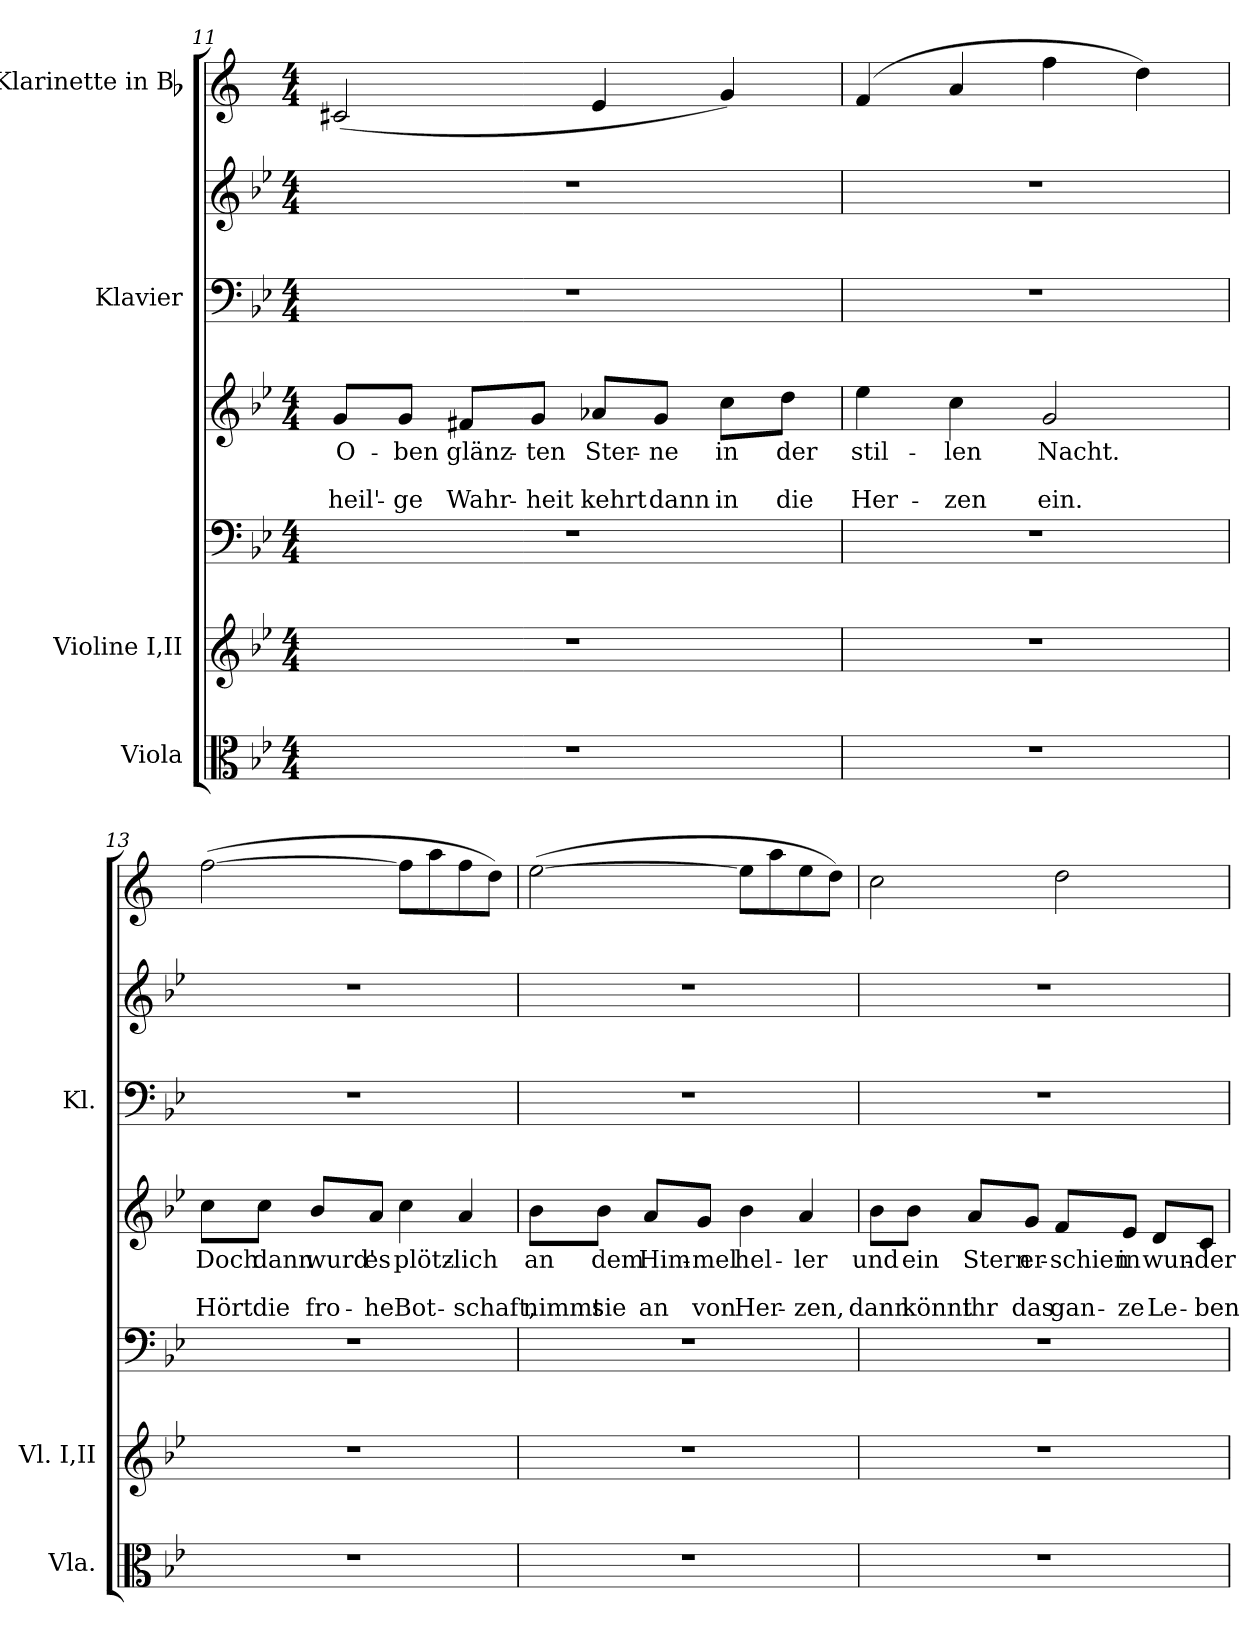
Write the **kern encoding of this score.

**kern	**kern	**kern	**kern	**text	**text	**text	**kern	**kern	**kern
*part6	*part5	*part4	*part3	*part3	*part3	*part3	*part2	*part2	*part1
*staff7	*staff6	*staff5	*staff4	*staff4	*staff4	*staff4	*staff3	*staff2	*staff1
*I"Viola	*I"Violine I,II	*	*	*	*	*	*I"Klavier	*	*I"Klarinette in Bb
*I'Vla.	*I'Vl. I,II	*	*	*	*	*	*I'Kl.	*	*
*clefC3	*clefG2	*clefF4	*clefG2	*	*	*	*clefF4	*clefG2	*clefG2
*	*	*	*	*	*	*	*	*	*ITrd1c2
*k[b-e-]	*k[b-e-]	*k[b-e-]	*k[b-e-]	*	*	*	*k[b-e-]	*k[b-e-]	*k[b-e-]
*g:	*g:	*g:	*g:	*	*	*	*g:	*g:	*g:
*M4/4	*M4/4	*M4/4	*M4/4	*	*	*	*M4/4	*M4/4	*M4/4
=11	=11	=11	=11	=11	=11	=11	=11	=11	=11
!	!	!	!	!LO:LY:b	!	!LO:LY:b	!	!	!
1r	1r	1r	8g/L	O-	.	heil'-	1r	1r	(<2Bn/
!	!	!	!	!LO:LY:b	!	!LO:LY:b	!	!	!
.	.	.	8g/J	-ben	.	-ge	.	.	.
!	!	!	!	!LO:LY:b	!	!LO:LY:b	!	!	!
.	.	.	8f#X/L	glänz-	.	Wahr-	.	.	.
!	!	!	!	!LO:LY:b	!	!LO:LY:b	!	!	!
.	.	.	8g/J	-ten	.	-heit	.	.	.
!	!	!	!	!LO:LY:b	!	!LO:LY:b	!	!	!
.	.	.	8a-X/L	Ster-	.	kehrt	.	.	4d/
!	!	!	!	!LO:LY:b	!	!LO:LY:b	!	!	!
.	.	.	8g/J	-ne	.	dann	.	.	.
!	!	!	!	!LO:LY:b	!	!LO:LY:b	!	!	!
.	.	.	8cc\L	in	.	in	.	.	4f/)
!	!	!	!	!LO:LY:b	!	!LO:LY:b	!	!	!
.	.	.	8dd\J	der	.	die	.	.	.
=12	=12	=12	=12	=12	=12	=12	=12	=12	=12
!	!	!	!	!LO:LY:b	!	!LO:LY:b	!	!	!
1r	1r	1r	4ee-\	stil-	.	Her-	1r	1r	(4e-/
!	!	!	!	!LO:LY:b	!	!LO:LY:b	!	!	!
.	.	.	4cc\	-len	.	-zen	.	.	4g/
!	!	!	!	!LO:LY:b	!	!LO:LY:b	!	!	!
.	.	.	2g/	Nacht.	.	ein.	.	.	4ee-\
.	.	.	.	.	.	.	.	.	4cc\)
!!LO:LB:g=z
=13	=13	=13	=13	=13	=13	=13	=13	=13	=13
!	!	!	!	!LO:LY:b	!	!LO:LY:b	!	!	!
1r	1r	1r	8cc\L	Doch	.	Hört	1r	1r	(>[2ee-\
!	!	!	!	!LO:LY:b	!	!LO:LY:b	!	!	!
.	.	.	8cc\J	dann	.	die	.	.	.
!	!	!	!	!LO:LY:b	!	!LO:LY:b	!	!	!
.	.	.	8b-/L	wurd'	.	fro-	.	.	.
!	!	!	!	!LO:LY:b	!	!LO:LY:b	!	!	!
.	.	.	8a/J	es	.	-he	.	.	.
!	!	!	!	!LO:LY:b	!	!LO:LY:b	!	!	!
.	.	.	4cc\	plötz-	.	Bot-	.	.	8ee-\L]
.	.	.	.	.	.	.	.	.	8gg\
!	!	!	!	!LO:LY:b	!	!LO:LY:b	!	!	!
.	.	.	4a/	-lich	.	-schaft,	.	.	8ee-\
.	.	.	.	.	.	.	.	.	8cc\J)
=14	=14	=14	=14	=14	=14	=14	=14	=14	=14
!	!	!	!	!LO:LY:b	!	!LO:LY:b	!	!	!
1r	1r	1r	8b-\L	an	.	nimmt	1r	1r	(>[2dd\
!	!	!	!	!LO:LY:b	!	!LO:LY:b	!	!	!
.	.	.	8b-\J	dem	.	sie	.	.	.
!	!	!	!	!LO:LY:b	!	!LO:LY:b	!	!	!
.	.	.	8a/L	Him-	.	an	.	.	.
!	!	!	!	!LO:LY:b	!	!LO:LY:b	!	!	!
.	.	.	8g/J	-mel	.	von	.	.	.
!	!	!	!	!LO:LY:b	!	!LO:LY:b	!	!	!
.	.	.	4b-\	hel-	.	Her-	.	.	8dd\L]
.	.	.	.	.	.	.	.	.	8gg\
!	!	!	!	!LO:LY:b	!	!LO:LY:b	!	!	!
.	.	.	4a/	-ler	.	-zen,	.	.	8dd\
.	.	.	.	.	.	.	.	.	8cc\J)
=15	=15	=15	=15	=15	=15	=15	=15	=15	=15
!	!	!	!	!LO:LY:b	!	!LO:LY:b	!	!	!
1r	1r	1r	8b-\L	und	.	dann	1r	1r	2b-\
!	!	!	!	!LO:LY:b	!	!LO:LY:b	!	!	!
.	.	.	8b-\J	ein	.	könnt	.	.	.
!	!	!	!	!LO:LY:b	!	!LO:LY:b	!	!	!
.	.	.	8a/L	Stern	.	ihr	.	.	.
!	!	!	!	!LO:LY:b	!	!LO:LY:b	!	!	!
.	.	.	8g/J	er-	.	das	.	.	.
!	!	!	!	!LO:LY:b	!	!LO:LY:b	!	!	!
.	.	.	8f/L	-schien	.	gan-	.	.	2cc\
!	!	!	!	!LO:LY:b	!	!LO:LY:b	!	!	!
.	.	.	8e-/J	in	.	-ze	.	.	.
!	!	!	!	!LO:LY:b	!	!LO:LY:b	!	!	!
.	.	.	8d/L	wun-	.	Le-	.	.	.
!	!	!	!	!LO:LY:b	!	!LO:LY:b	!	!	!
.	.	.	8c/J	-der-	.	-ben	.	.	.
=	=	=	=	=	=	=	=	=	=
*-	*-	*-	*-	*-	*-	*-	*-	*-	*-
